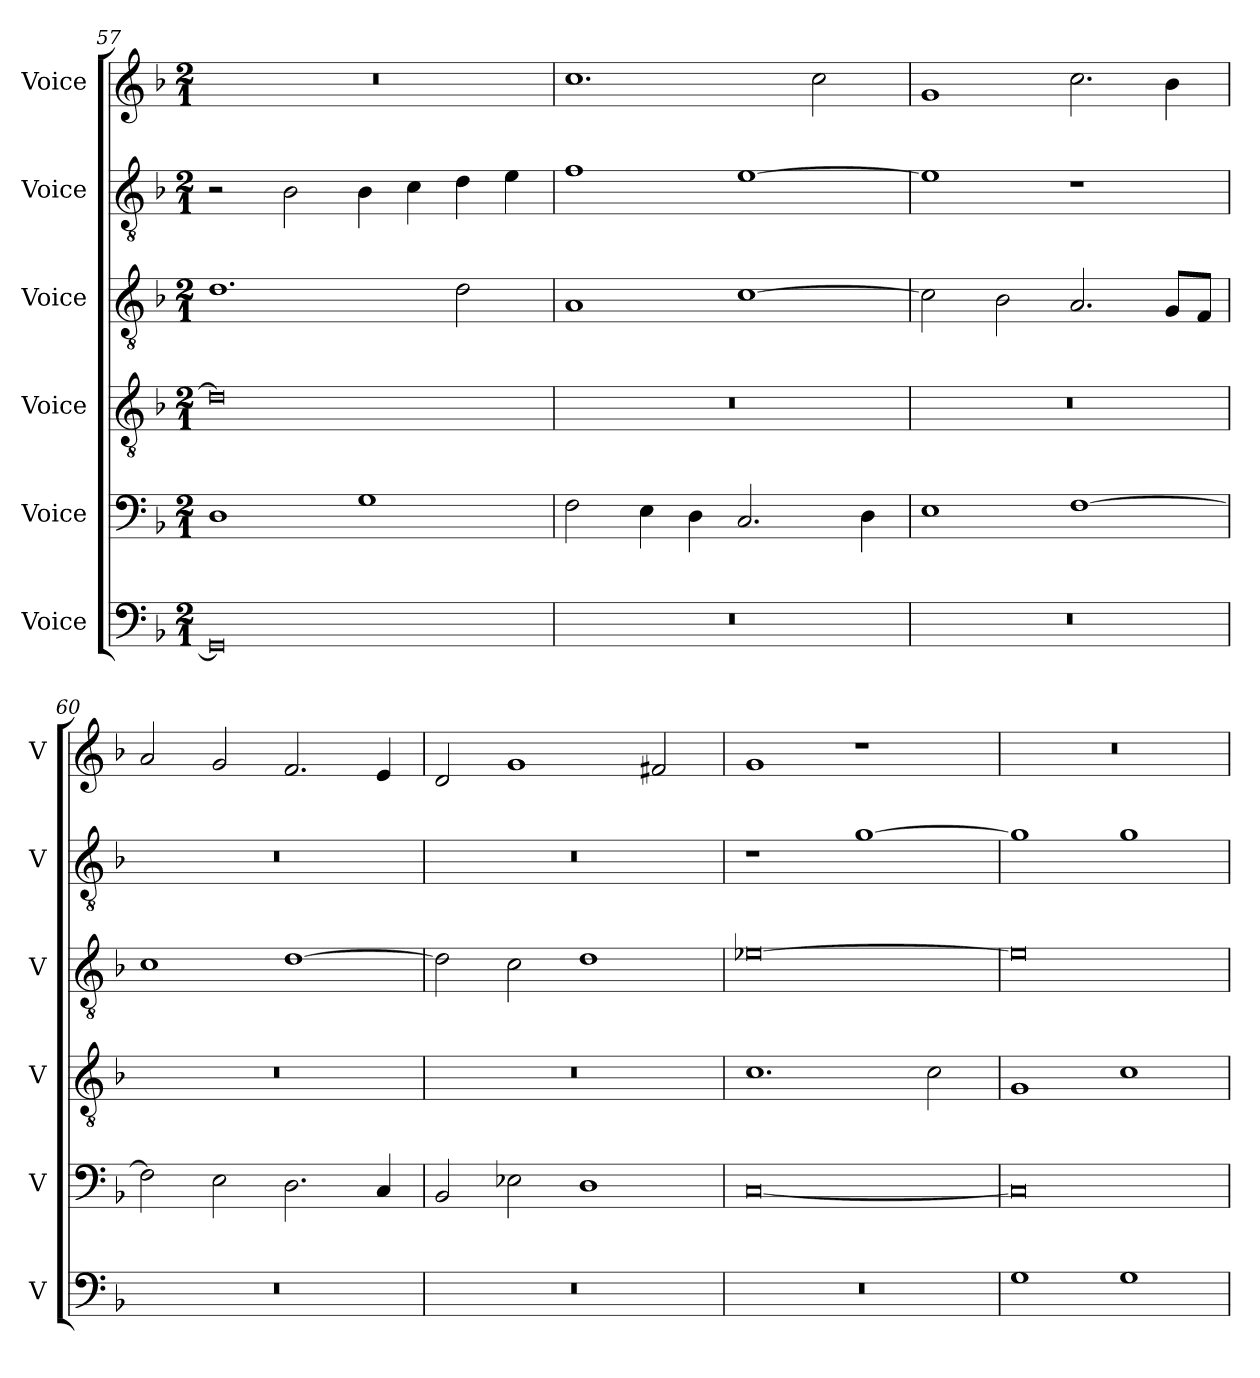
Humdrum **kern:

**kern	**kern	**kern	**kern	**kern	**kern
*part6	*part5	*part4	*part3	*part2	*part1
*staff6	*staff5	*staff4	*staff3	*staff2	*staff1
*I"Voice	*I"Voice	*I"Voice	*I"Voice	*I"Voice	*I"Voice
*I'V	*I'V	*I'V	*I'V	*I'V	*I'V
*clefF4	*clefF4	*clefGv2	*clefGv2	*clefGv2	*clefG2
*k[b-]	*k[b-]	*k[b-]	*k[b-]	*k[b-]	*k[b-]
*M2/1	*M2/1	*M2/1	*M2/1	*M2/1	*M2/1
=57	=57	=57	=57	=57	=57
0GG]	1D	0d]	1.d	2r	0r
.	.	.	.	2B-\	.
.	1G	.	.	4B-\	.
.	.	.	.	4c\	.
.	.	.	2d\	4d\	.
.	.	.	.	4e\	.
=58	=58	=58	=58	=58	=58
0r	2F\	0r	1A	1f	1.cc
.	4E\	.	.	.	.
.	4D\	.	.	.	.
.	2.C/	.	[1c	[1e	.
.	.	.	.	.	2cc\
.	4D\	.	.	.	.
!!LO:PB:g=z
=59	=59	=59	=59	=59	=59
0r	1E	0r	2c\]	1e]	1g
.	.	.	2B-\	.	.
.	[1F	.	2.A/	1r	2.cc\
.	.	.	8G/L	.	4b-\
.	.	.	8F/J	.	.
=60	=60	=60	=60	=60	=60
0r	2F\]	0r	1c	0r	2a/
.	2E\	.	.	.	2g/
.	2.D\	.	[1d	.	2.f/
.	4C/	.	.	.	4e/
=61	=61	=61	=61	=61	=61
0r	2BB-/	0r	2d\]	0r	2d/
.	2E-X\	.	2c\	.	1g
.	1D	.	1d	.	.
.	.	.	.	.	2f#X/
=62	=62	=62	=62	=62	=62
0r	[0C	1.c	[0e-X	1r	1g
.	.	.	.	[1g	1r
.	.	2c\	.	.	.
!!LO:LB:g=z
=63	=63	=63	=63	=63	=63
1G	0C]	1G	0e-]	1g]	0r
1G	.	1c	.	1g	.
=	=	=	=	=	=
*-	*-	*-	*-	*-	*-
